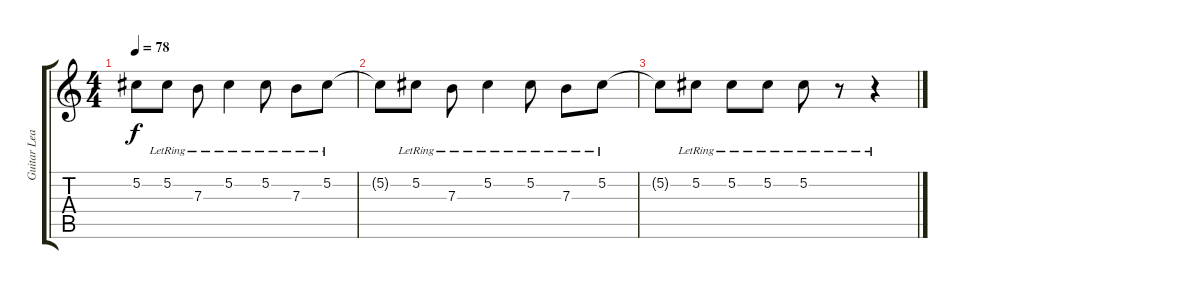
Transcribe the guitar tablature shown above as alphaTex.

\track ("Guitar Lead" "Guitar Lea") {instrument electricguitarclean}
\staff {score tabs}
\tuning (Db4 Ab3 E3 B2 Gb2 B1) {hide}
\ts (4 4)
\tempo 78
\clef g2
\ks c
5.2{t}.8{dy f} 5.2{lr}.8 7.3{lr}.8 5.2{lr}.4 5.2{lr}.8 7.3{lr}.8 5.2{lr}.8 |
5.2{t}.8 5.2{lr}.8 7.3{lr}.8 5.2{lr}.4 5.2{lr}.8 7.3{lr}.8 5.2{lr}.8 |
5.2{t}.8 5.2{lr}.8 5.2{lr}.8 5.2{lr}.8 5.2{lr}.8 r.8 r.4
